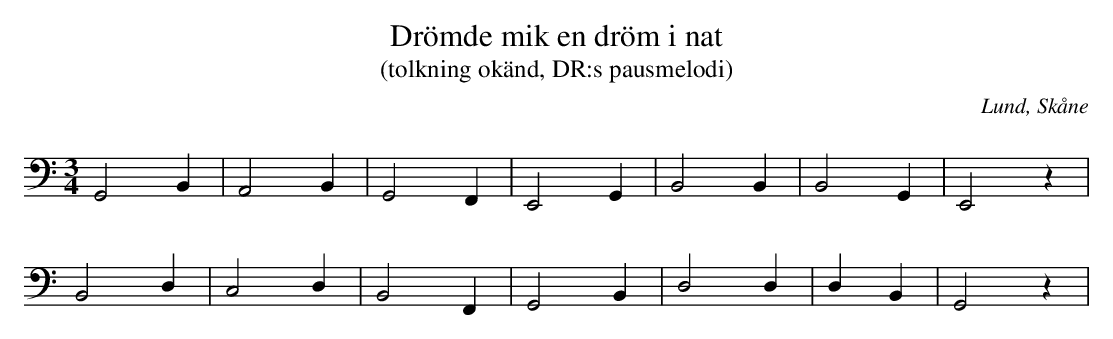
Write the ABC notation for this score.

X:1
T:Drömde mik en dröm i nat
T:(tolkning okänd, DR:s pausmelodi)
O:Lund, Skåne
M:3/4
L:1/4
K:C bass
G,,2B,,|A,,2B,,|G,,2F,,|E,,2G,,|B,,2B,,|B,,2G,,|E,,2z|
B,,2D, |C,2 D, |B,,2F,,|G,,2B,,|D,2 D, |D, 2B,,|G,,2z|
